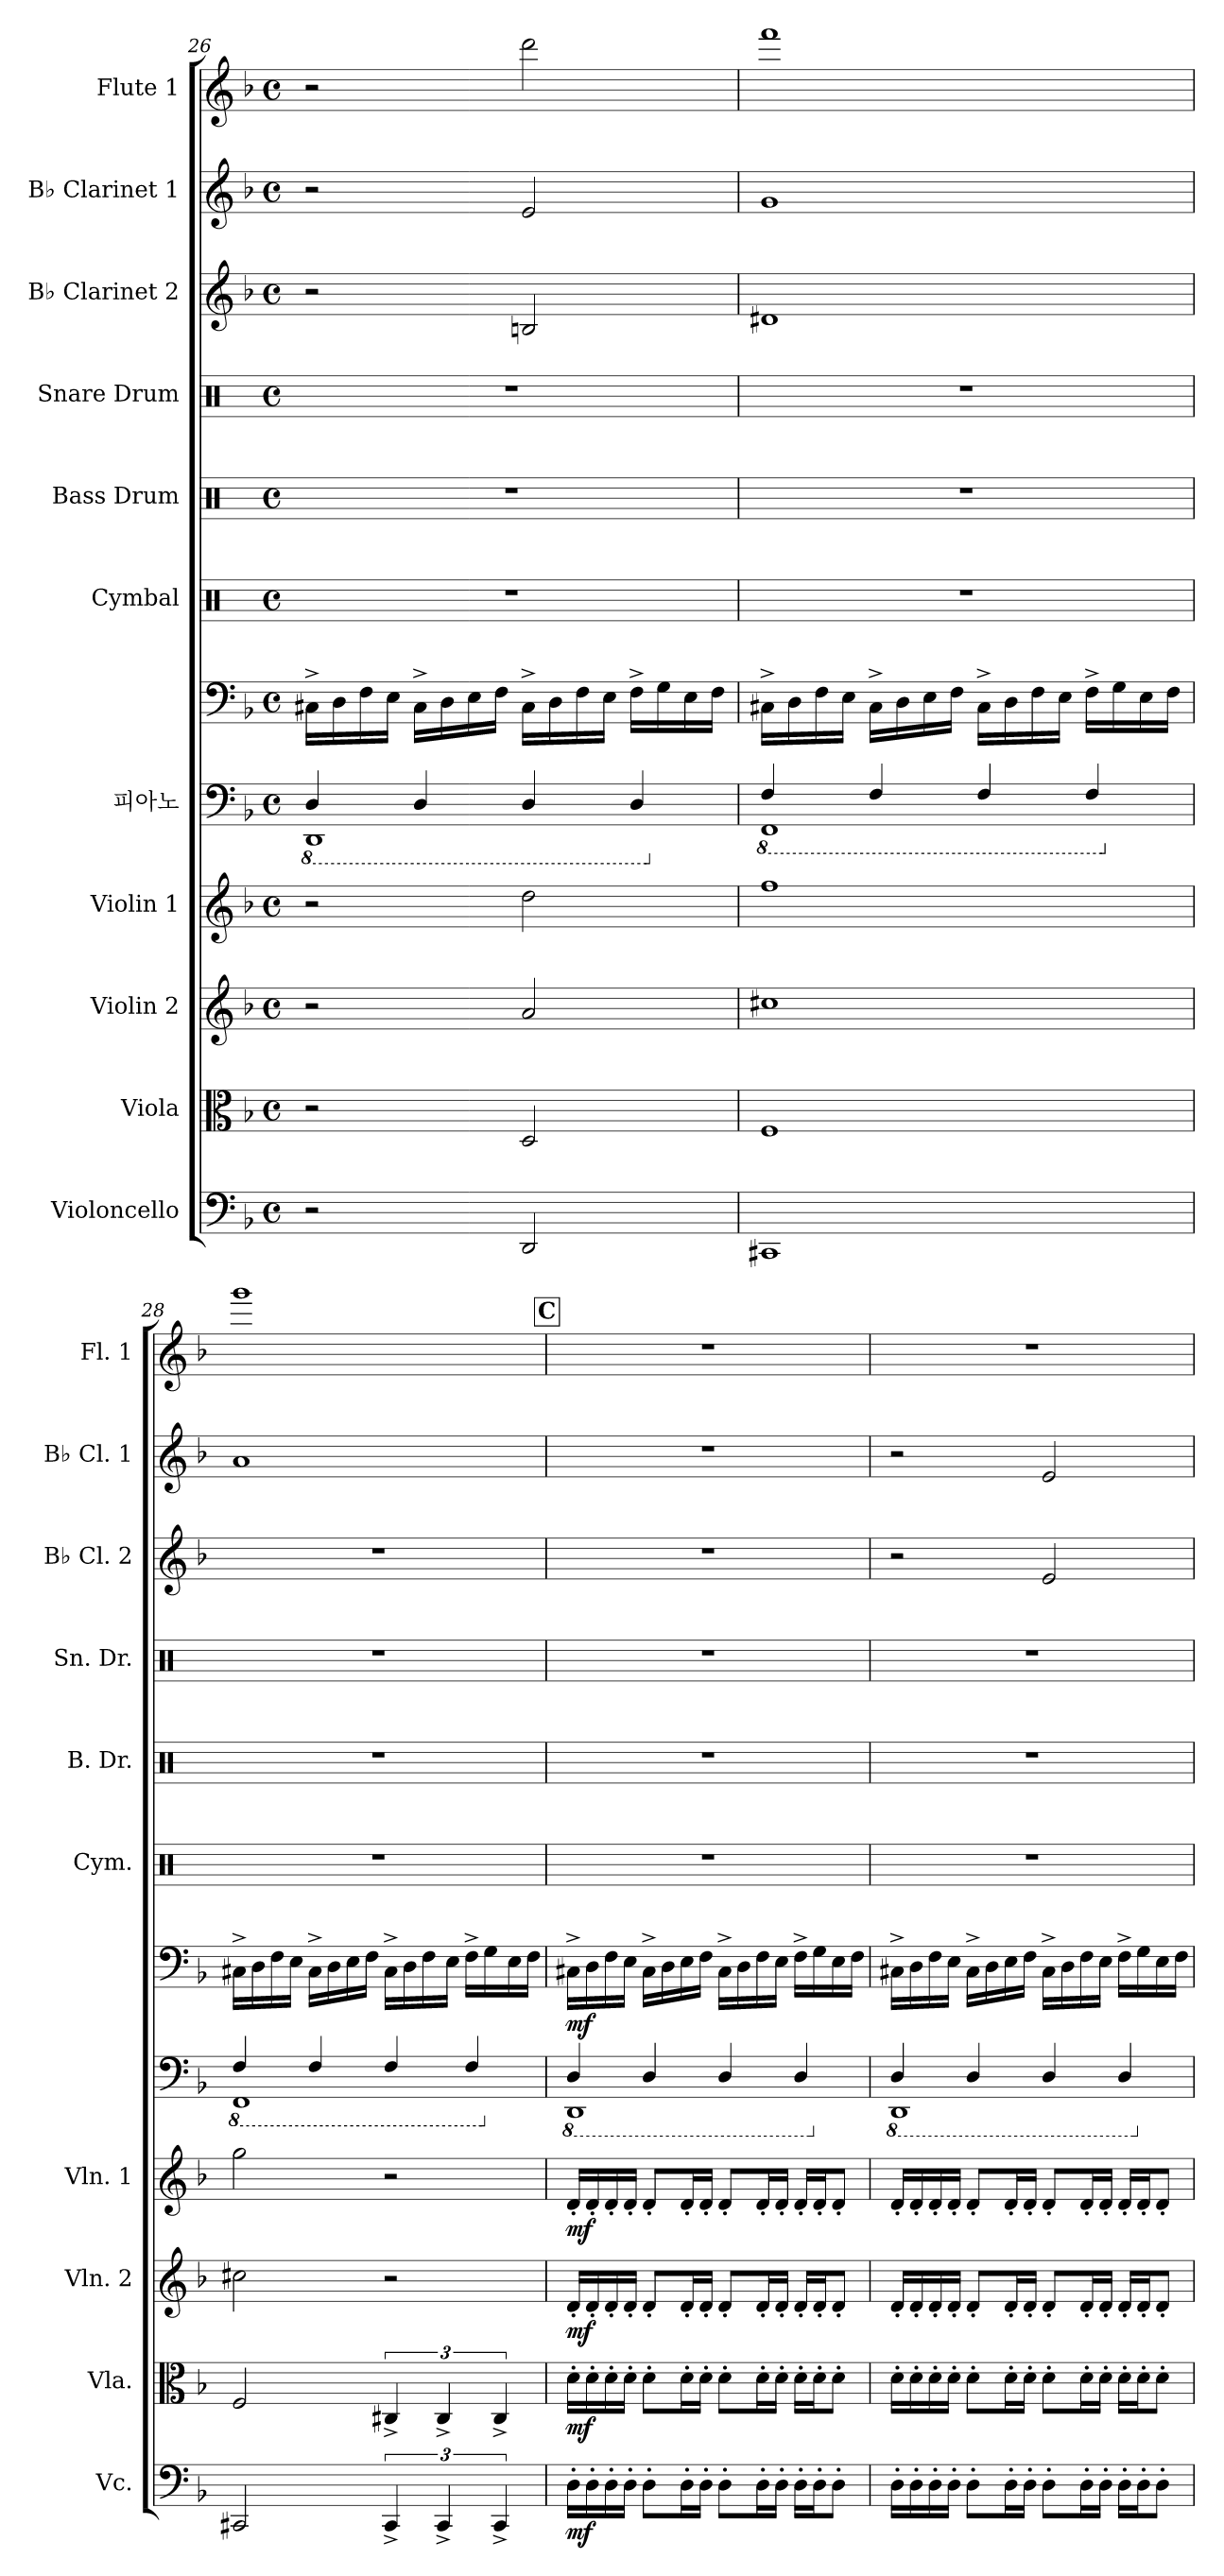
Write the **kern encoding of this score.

**kern	**dynam	**kern	**dynam	**kern	**dynam	**kern	**dynam	**kern	**kern	**dynam	**kern	**kern	**kern	**kern	**kern	**kern
*part11	*part11	*part10	*part10	*part9	*part9	*part8	*part8	*part7	*part7	*part7	*part6	*part5	*part4	*part3	*part2	*part1
*staff12	*staff12	*staff11	*staff11	*staff10	*staff10	*staff9	*staff9	*staff8	*staff7	*staff7/8	*staff6	*staff5	*staff4	*staff3	*staff2	*staff1
*I"Violoncello	*	*I"Viola	*	*I"Violin 2	*	*I"Violin 1	*	*I"피아노	*	*	*I"Cymbal	*I"Bass Drum	*I"Snare Drum	*I"B♭ Clarinet 2	*I"B♭ Clarinet 1	*I"Flute 1
*I'Vc.	*	*I'Vla.	*	*I'Vln. 2	*	*I'Vln. 1	*	*	*	*	*I'Cym.	*I'B. Dr.	*I'Sn. Dr.	*I'B♭ Cl. 2	*I'B♭ Cl. 1	*I'Fl. 1
*clefF4	*	*clefC3	*	*clefG2	*	*clefG2	*	*clefF4	*clefF4	*	*clefX	*clefX	*clefX	*clefG2	*clefG2	*clefG2
*	*	*	*	*	*	*	*	*	*	*	*	*	*	*ITrd1c2	*ITrd1c2	*
*k[b-]	*	*k[b-]	*	*k[b-]	*	*k[b-]	*	*k[b-]	*k[b-]	*	*k[]	*k[]	*k[]	*k[b-e-a-]	*k[b-e-a-]	*k[b-]
*M4/4	*	*M4/4	*	*M4/4	*	*M4/4	*	*M4/4	*M4/4	*	*M4/4	*M4/4	*M4/4	*M4/4	*M4/4	*M4/4
*met(c)	*	*met(c)	*	*met(c)	*	*met(c)	*	*met(c)	*met(c)	*	*met(c)	*met(c)	*met(c)	*met(c)	*met(c)	*met(c)
*	*	*	*	*	*	*	*	*8ba	*	*	*	*	*	*	*	*
=26	=26	=26	=26	=26	=26	=26	=26	=26	=26	=26	=26	=26	=26	=26	=26	=26
*	*	*	*	*	*	*	*	*^	*	*	*	*	*	*	*	*
2r	.	2r	.	2r	.	2r	.	4DD/	1DDD	16C#X^\LL	.	1r	1r	1r	2r	2r	2r
.	.	.	.	.	.	.	.	.	.	16D\	.	.	.	.	.	.	.
.	.	.	.	.	.	.	.	.	.	16F\	.	.	.	.	.	.	.
.	.	.	.	.	.	.	.	.	.	16E\JJ	.	.	.	.	.	.	.
.	.	.	.	.	.	.	.	4DD/	.	16C#^\LL	.	.	.	.	.	.	.
.	.	.	.	.	.	.	.	.	.	16D\	.	.	.	.	.	.	.
.	.	.	.	.	.	.	.	.	.	16E\	.	.	.	.	.	.	.
.	.	.	.	.	.	.	.	.	.	16F\JJ	.	.	.	.	.	.	.
2DD/	.	2D/	.	2a/	.	2dd\	.	4DD/	.	16C#^\LL	.	.	.	.	2An/	2d/	2ddd\
.	.	.	.	.	.	.	.	.	.	16D\	.	.	.	.	.	.	.
.	.	.	.	.	.	.	.	.	.	16F\	.	.	.	.	.	.	.
.	.	.	.	.	.	.	.	.	.	16E\JJ	.	.	.	.	.	.	.
.	.	.	.	.	.	.	.	4DD/	.	16F^\LL	.	.	.	.	.	.	.
.	.	.	.	.	.	.	.	.	.	16G\	.	.	.	.	.	.	.
.	.	.	.	.	.	.	.	.	.	16E\	.	.	.	.	.	.	.
.	.	.	.	.	.	.	.	.	.	16F\JJ	.	.	.	.	.	.	.
=27	=27	=27	=27	=27	=27	=27	=27	=27	=27	=27	=27	=27	=27	=27	=27	=27	=27
*	*	*	*	*	*	*	*	*X8ba	*	*	*	*	*	*	*	*	*
*	*	*	*	*	*	*	*	*8ba	*	*	*	*	*	*	*	*	*
1CC#X	.	1F	.	1cc#X	.	1ff	.	4FF/	1FFF	16C#X^\LL	.	1r	1r	1r	1c#X	1f	1fff
.	.	.	.	.	.	.	.	.	.	16D\	.	.	.	.	.	.	.
.	.	.	.	.	.	.	.	.	.	16F\	.	.	.	.	.	.	.
.	.	.	.	.	.	.	.	.	.	16E\JJ	.	.	.	.	.	.	.
.	.	.	.	.	.	.	.	4FF/	.	16C#^\LL	.	.	.	.	.	.	.
.	.	.	.	.	.	.	.	.	.	16D\	.	.	.	.	.	.	.
.	.	.	.	.	.	.	.	.	.	16E\	.	.	.	.	.	.	.
.	.	.	.	.	.	.	.	.	.	16F\JJ	.	.	.	.	.	.	.
.	.	.	.	.	.	.	.	4FF/	.	16C#^\LL	.	.	.	.	.	.	.
.	.	.	.	.	.	.	.	.	.	16D\	.	.	.	.	.	.	.
.	.	.	.	.	.	.	.	.	.	16F\	.	.	.	.	.	.	.
.	.	.	.	.	.	.	.	.	.	16E\JJ	.	.	.	.	.	.	.
.	.	.	.	.	.	.	.	4FF/	.	16F^\LL	.	.	.	.	.	.	.
.	.	.	.	.	.	.	.	.	.	16G\	.	.	.	.	.	.	.
.	.	.	.	.	.	.	.	.	.	16E\	.	.	.	.	.	.	.
.	.	.	.	.	.	.	.	.	.	16F\JJ	.	.	.	.	.	.	.
=28	=28	=28	=28	=28	=28	=28	=28	=28	=28	=28	=28	=28	=28	=28	=28	=28	=28
*	*	*	*	*	*	*	*	*X8ba	*	*	*	*	*	*	*	*	*
*	*	*	*	*	*	*	*	*8ba	*	*	*	*	*	*	*	*	*
2CC#X/	.	2F/	.	2cc#X\	.	2gg\	.	4FF/	1FFF	16C#X^\LL	.	1r	1r	1r	1r	1g	1ggg
.	.	.	.	.	.	.	.	.	.	16D\	.	.	.	.	.	.	.
.	.	.	.	.	.	.	.	.	.	16F\	.	.	.	.	.	.	.
.	.	.	.	.	.	.	.	.	.	16E\JJ	.	.	.	.	.	.	.
.	.	.	.	.	.	.	.	4FF/	.	16C#^\LL	.	.	.	.	.	.	.
.	.	.	.	.	.	.	.	.	.	16D\	.	.	.	.	.	.	.
.	.	.	.	.	.	.	.	.	.	16E\	.	.	.	.	.	.	.
.	.	.	.	.	.	.	.	.	.	16F\JJ	.	.	.	.	.	.	.
6CC#^/	.	6C#X^/	.	2r	.	2r	.	4FF/	.	16C#^\LL	.	.	.	.	.	.	.
.	.	.	.	.	.	.	.	.	.	16D\	.	.	.	.	.	.	.
.	.	.	.	.	.	.	.	.	.	16F\	.	.	.	.	.	.	.
6CC#^/	.	6C#^/	.	.	.	.	.	.	.	.	.	.	.	.	.	.	.
.	.	.	.	.	.	.	.	.	.	16E\JJ	.	.	.	.	.	.	.
.	.	.	.	.	.	.	.	4FF/	.	16F^\LL	.	.	.	.	.	.	.
.	.	.	.	.	.	.	.	.	.	16G\	.	.	.	.	.	.	.
6CC#^/	.	6C#^/	.	.	.	.	.	.	.	.	.	.	.	.	.	.	.
.	.	.	.	.	.	.	.	.	.	16E\	.	.	.	.	.	.	.
.	.	.	.	.	.	.	.	.	.	16F\JJ	.	.	.	.	.	.	.
!!LO:REH:place=s1:a:B:fs=14:t=C
=29	=29	=29	=29	=29	=29	=29	=29	=29	=29	=29	=29	=29	=29	=29	=29	=29	=29
*	*	*	*	*	*	*	*	*X8ba	*	*	*	*	*	*	*	*	*
*	*	*	*	*	*	*	*	*8ba	*	*	*	*	*	*	*	*	*
!	!LO:DY:b	!	!LO:DY:b	!	!LO:DY:b	!	!LO:DY:b	!	!	!	!LO:DY:b	!	!	!	!	!	!
16D'\LL	mf	16d'\LL	mf	16d'/LL	mf	16d'/LL	mf	4DD/	1DDD	16C#X^\LL	mf	1r	1r	1r	1r	1r	1r
16D'\	.	16d'\	.	16d'/	.	16d'/	.	.	.	16D\	.	.	.	.	.	.	.
16D'\	.	16d'\	.	16d'/	.	16d'/	.	.	.	16F\	.	.	.	.	.	.	.
16D'\JJ	.	16d'\JJ	.	16d'/JJ	.	16d'/JJ	.	.	.	16E\JJ	.	.	.	.	.	.	.
8D'\L	.	8d'\L	.	8d'/L	.	8d'/L	.	4DD/	.	16C#^\LL	.	.	.	.	.	.	.
.	.	.	.	.	.	.	.	.	.	16D\	.	.	.	.	.	.	.
16D'\L	.	16d'\L	.	16d'/L	.	16d'/L	.	.	.	16E\	.	.	.	.	.	.	.
16D'\JJ	.	16d'\JJ	.	16d'/JJ	.	16d'/JJ	.	.	.	16F\JJ	.	.	.	.	.	.	.
8D'\L	.	8d'\L	.	8d'/L	.	8d'/L	.	4DD/	.	16C#^\LL	.	.	.	.	.	.	.
.	.	.	.	.	.	.	.	.	.	16D\	.	.	.	.	.	.	.
16D'\L	.	16d'\L	.	16d'/L	.	16d'/L	.	.	.	16F\	.	.	.	.	.	.	.
16D'\JJ	.	16d'\JJ	.	16d'/JJ	.	16d'/JJ	.	.	.	16E\JJ	.	.	.	.	.	.	.
16D'\LL	.	16d'\LL	.	16d'/LL	.	16d'/LL	.	4DD/	.	16F^\LL	.	.	.	.	.	.	.
16D'\J	.	16d'\J	.	16d'/J	.	16d'/J	.	.	.	16G\	.	.	.	.	.	.	.
8D'\J	.	8d'\J	.	8d'/J	.	8d'/J	.	.	.	16E\	.	.	.	.	.	.	.
.	.	.	.	.	.	.	.	.	.	16F\JJ	.	.	.	.	.	.	.
!!LO:PB:g=z
=30	=30	=30	=30	=30	=30	=30	=30	=30	=30	=30	=30	=30	=30	=30	=30	=30	=30
*	*	*	*	*	*	*	*	*X8ba	*	*	*	*	*	*	*	*	*
*	*	*	*	*	*	*	*	*8ba	*	*	*	*	*	*	*	*	*
16D'\LL	.	16d'\LL	.	16d'/LL	.	16d'/LL	.	4DD/	1DDD	16C#X^\LL	.	1r	1r	1r	2r	2r	1r
16D'\	.	16d'\	.	16d'/	.	16d'/	.	.	.	16D\	.	.	.	.	.	.	.
16D'\	.	16d'\	.	16d'/	.	16d'/	.	.	.	16F\	.	.	.	.	.	.	.
16D'\JJ	.	16d'\JJ	.	16d'/JJ	.	16d'/JJ	.	.	.	16E\JJ	.	.	.	.	.	.	.
8D'\L	.	8d'\L	.	8d'/L	.	8d'/L	.	4DD/	.	16C#^\LL	.	.	.	.	.	.	.
.	.	.	.	.	.	.	.	.	.	16D\	.	.	.	.	.	.	.
16D'\L	.	16d'\L	.	16d'/L	.	16d'/L	.	.	.	16E\	.	.	.	.	.	.	.
16D'\JJ	.	16d'\JJ	.	16d'/JJ	.	16d'/JJ	.	.	.	16F\JJ	.	.	.	.	.	.	.
8D'\L	.	8d'\L	.	8d'/L	.	8d'/L	.	4DD/	.	16C#^\LL	.	.	.	.	2d/	2d/	.
.	.	.	.	.	.	.	.	.	.	16D\	.	.	.	.	.	.	.
16D'\L	.	16d'\L	.	16d'/L	.	16d'/L	.	.	.	16F\	.	.	.	.	.	.	.
16D'\JJ	.	16d'\JJ	.	16d'/JJ	.	16d'/JJ	.	.	.	16E\JJ	.	.	.	.	.	.	.
16D'\LL	.	16d'\LL	.	16d'/LL	.	16d'/LL	.	4DD/	.	16F^\LL	.	.	.	.	.	.	.
16D'\J	.	16d'\J	.	16d'/J	.	16d'/J	.	.	.	16G\	.	.	.	.	.	.	.
8D'\J	.	8d'\J	.	8d'/J	.	8d'/J	.	.	.	16E\	.	.	.	.	.	.	.
.	.	.	.	.	.	.	.	.	.	16F\JJ	.	.	.	.	.	.	.
*	*	*	*	*	*	*	*	*v	*v	*	*	*	*	*	*	*	*
*	*	*	*	*	*	*	*	*X8ba	*	*	*	*	*	*	*	*
=	=	=	=	=	=	=	=	=	=	=	=	=	=	=	=	=
*-	*-	*-	*-	*-	*-	*-	*-	*-	*-	*-	*-	*-	*-	*-	*-	*-
